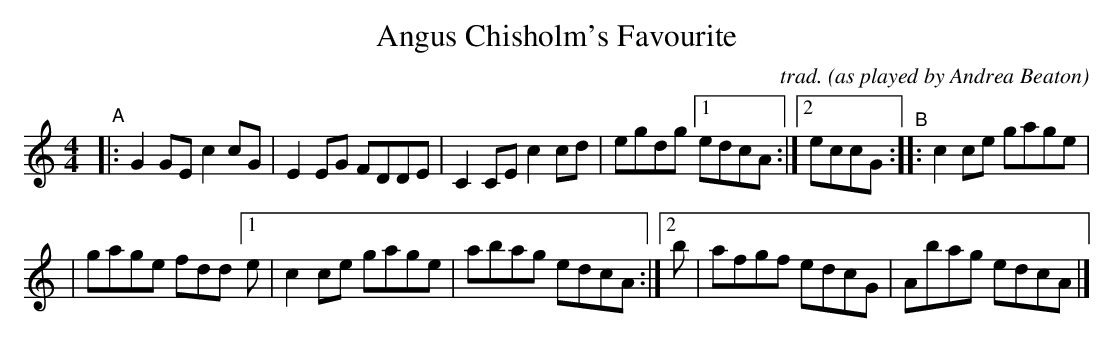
X:1
T: Angus Chisholm's Favourite
C: trad.
O: as played by Andrea Beaton
M: 4/4
L: 1/8
K: C
"^A"|: G2GE c2cG | E2EG FDDE | C2CE c2cd | egdg [1 edcA :|[2 eccG "^B":: c2ce gage |
| gage fdd [1 e | c2ce gage | abag edcA :|[2 b | afgf edcG | Abag edcA |]
